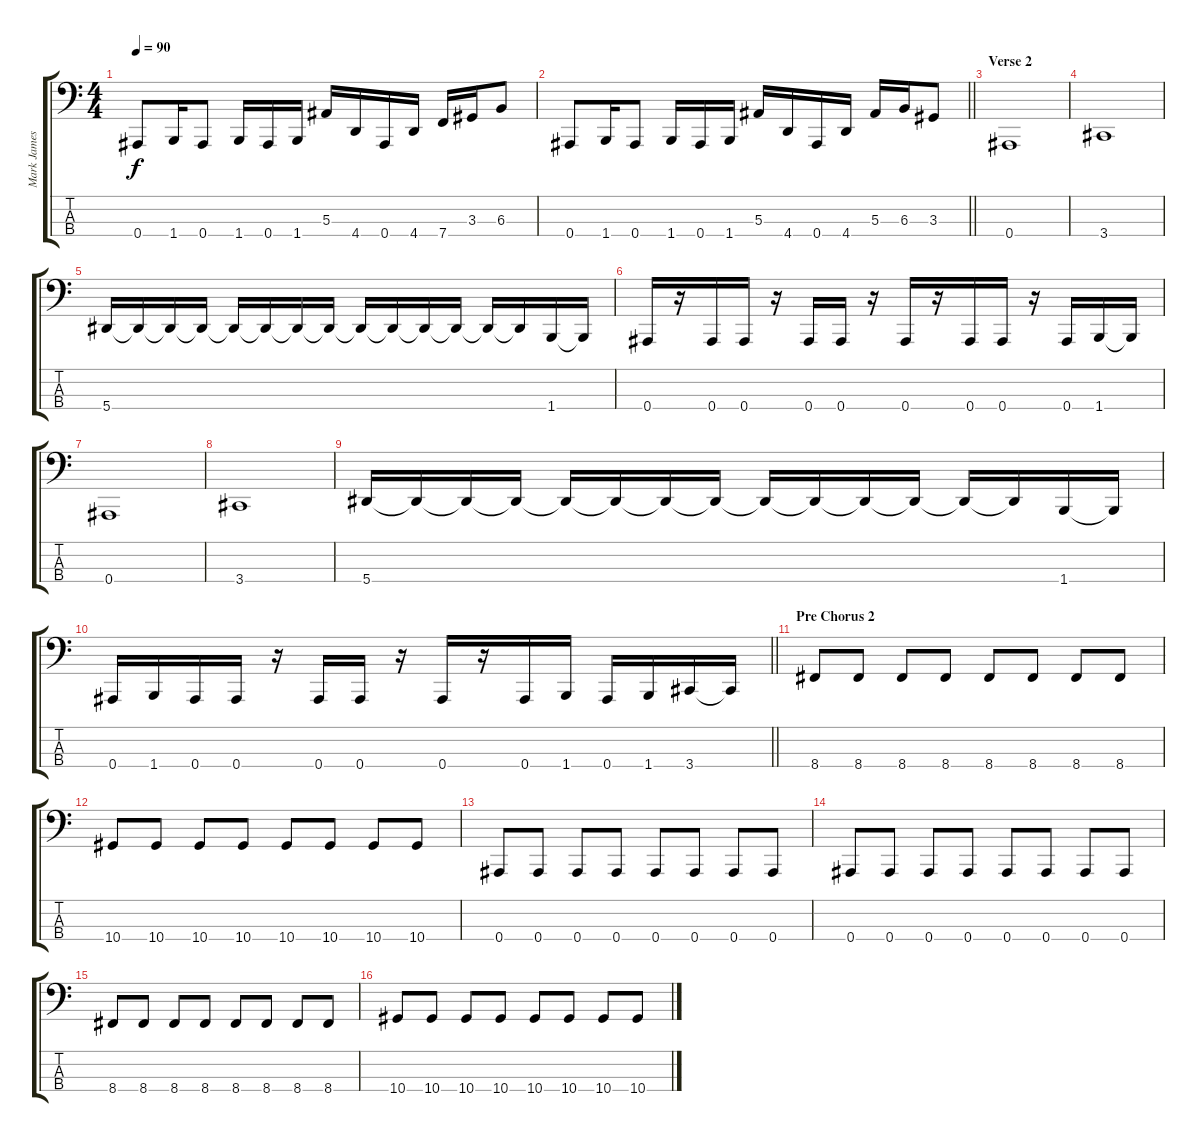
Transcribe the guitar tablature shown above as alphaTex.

\track ("Mark James" "Mark James") {instrument electricbassfinger}
\staff {score tabs}
\tuning (Eb2 Bb1 F1 Bb0) {hide}
\ts (4 4)
\tempo 90
\clef f4
\ks c
0.4.8{dy f} 1.4.16 0.4.8 1.4.16 0.4.16 1.4.16 5.3.16 4.4.16 0.4.16 4.4.16 7.4.16 3.3.16 6.3.8 |
\barLineRight lightlight
0.4.8 1.4.16 0.4.8 1.4.16 0.4.16 1.4.16 5.3.16 4.4.16 0.4.16 4.4.16 5.3.16 6.3.16 3.3.8 |
\section ("" "Verse 2")
0.4.1 |
3.4.1 |
5.4.16 5.4{t}.16 5.4{t}.16 5.4{t}.16 5.4{t}.16 5.4{t}.16 5.4{t}.16 5.4{t}.16 5.4{t}.16 5.4{t}.16 5.4{t}.16 5.4{t}.16 5.4{t}.16 5.4{t}.16 1.4.16 1.4{t}.16 |
0.4.16 r.16 0.4.16 0.4.16 r.16 0.4.16 0.4.16 r.16 0.4.16 r.16 0.4.16 0.4.16 r.16 0.4.16 1.4.16 1.4{t}.16 |
0.4.1 |
3.4.1 |
5.4.16 5.4{t}.16 5.4{t}.16 5.4{t}.16 5.4{t}.16 5.4{t}.16 5.4{t}.16 5.4{t}.16 5.4{t}.16 5.4{t}.16 5.4{t}.16 5.4{t}.16 5.4{t}.16 5.4{t}.16 1.4.16 1.4{t}.16 |
\barLineRight lightlight
0.4.16 1.4.16 0.4.16 0.4.16 r.16 0.4.16 0.4.16 r.16 0.4.16 r.16 0.4.16 1.4.16 0.4.16 1.4.16 3.4.16 3.4{t}.16 |
\section ("" "Pre Chorus 2")
8.4.8 8.4.8 8.4.8 8.4.8 8.4.8 8.4.8 8.4.8 8.4.8 |
10.4.8 10.4.8 10.4.8 10.4.8 10.4.8 10.4.8 10.4.8 10.4.8 |
0.4.8 0.4.8 0.4.8 0.4.8 0.4.8 0.4.8 0.4.8 0.4.8 |
0.4.8 0.4.8 0.4.8 0.4.8 0.4.8 0.4.8 0.4.8 0.4.8 |
8.4.8 8.4.8 8.4.8 8.4.8 8.4.8 8.4.8 8.4.8 8.4.8 |
10.4.8 10.4.8 10.4.8 10.4.8 10.4.8 10.4.8 10.4.8 10.4.8
